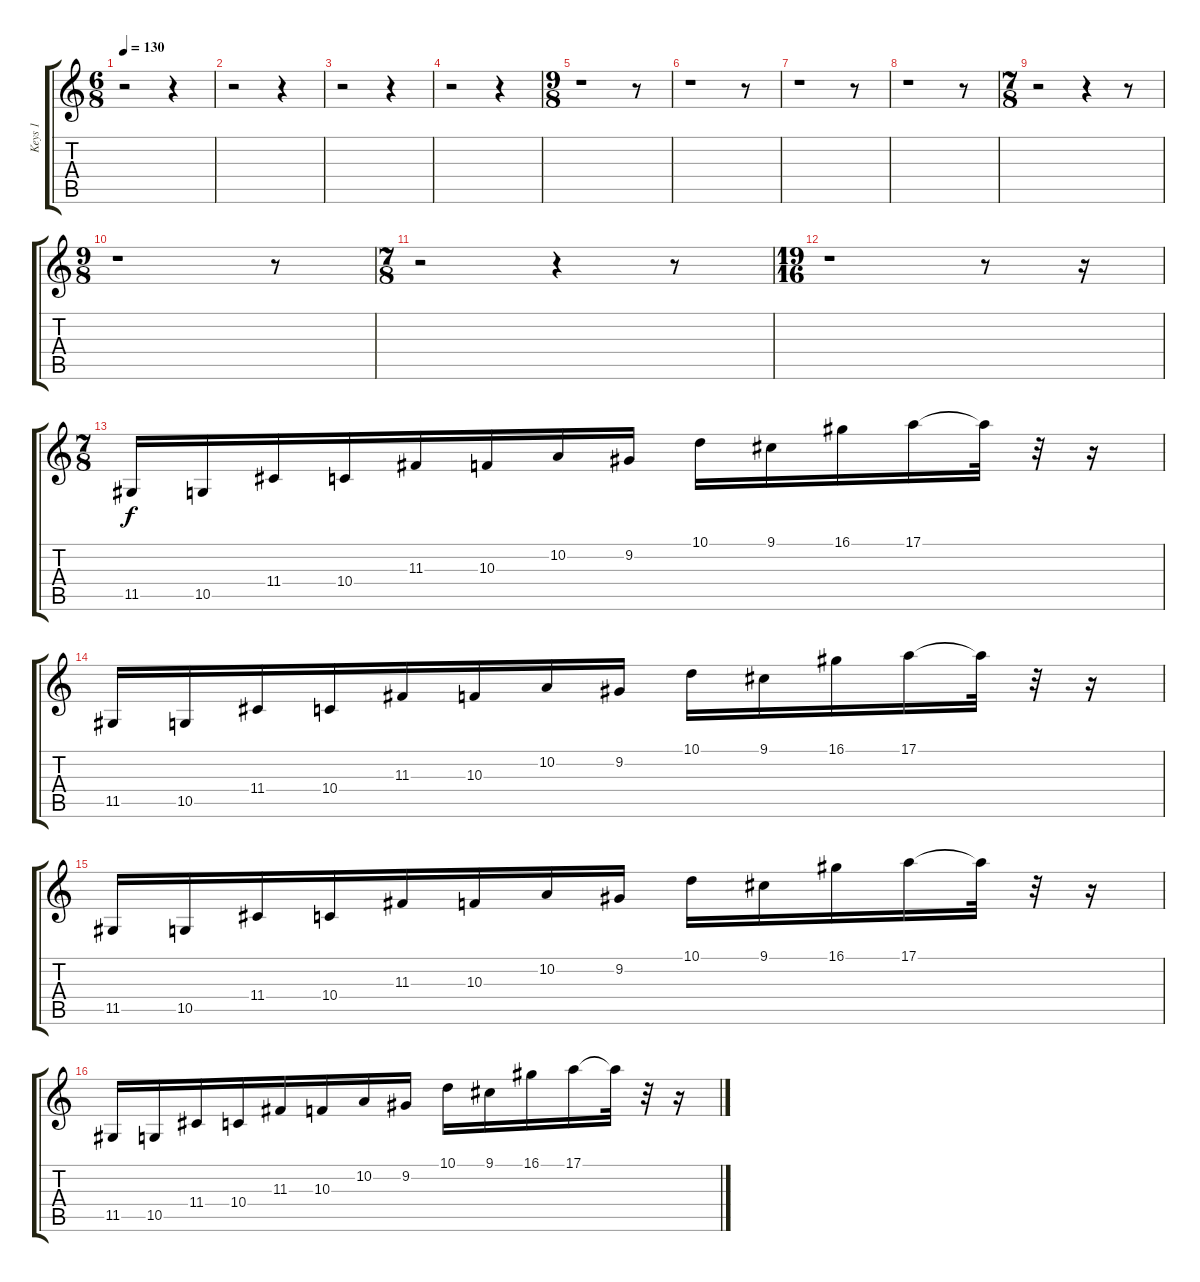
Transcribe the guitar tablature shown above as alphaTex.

\track ("Keys 1" "Keys 1") {instrument synthstrings1}
\staff {score tabs}
\tuning (E4 B3 G3 D3 A2 E2) {hide}
\ts (6 8)
\tempo 130
\clef g2
\ks c
r.2{dy f} r.4 |
r.2 r.4 |
r.2 r.4 |
r.2 r.4 |
\ts (9 8)
r.1 r.8 |
r.1 r.8 |
r.1 r.8 |
r.1 r.8 |
\ts (7 8)
r.2 r.4 r.8 |
\ts (9 8)
r.1 r.8 |
\ts (7 8)
r.2 r.4 r.8 |
\ts (19 16)
r.1 r.8 r.16 |
\ts (7 8)
11.5.16{instrument accordion} 10.5.16 11.4.16 10.4.16 11.3.16 10.3.16 10.2.16 9.2.16 10.1.16 9.1.16 16.1.16 17.1.16 17.1{t}.32 r.32 r.16 |
11.5.16{instrument accordion} 10.5.16 11.4.16 10.4.16 11.3.16 10.3.16 10.2.16 9.2.16 10.1.16 9.1.16 16.1.16 17.1.16 17.1{t}.32 r.32 r.16 |
11.5.16{instrument accordion} 10.5.16 11.4.16 10.4.16 11.3.16 10.3.16 10.2.16 9.2.16 10.1.16 9.1.16 16.1.16 17.1.16 17.1{t}.32 r.32 r.16 |
11.5.16{instrument accordion} 10.5.16 11.4.16 10.4.16 11.3.16 10.3.16 10.2.16 9.2.16 10.1.16 9.1.16 16.1.16 17.1.16 17.1{t}.32 r.32 r.16
